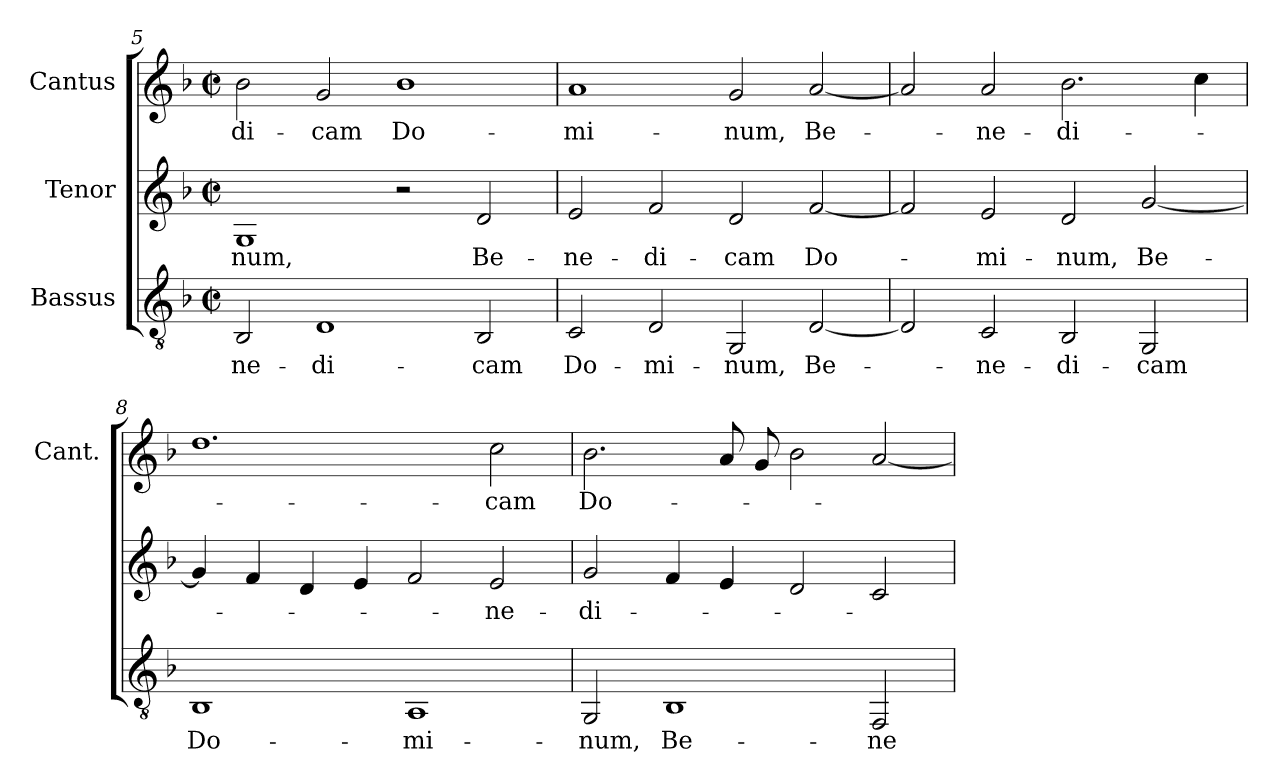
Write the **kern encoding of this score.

**kern	**text	**kern	**text	**kern	**text
*part3	*part3	*part2	*part2	*part1	*part1
*staff3	*staff3	*staff2	*staff2	*staff1	*staff1
*I"Bassus	*	*I"Tenor	*	*I"Cantus	*
*	*	*	*	*I'Cant.	*
!!LO:LB:g=z
*clefGv2	*	*clefG2	*	*clefG2	*
*k[b-]	*	*k[b-]	*	*k[b-]	*
*F:	*	*F:	*	*F:	*
*M2/2	*	*M2/2	*	*M2/2	*
*met(c|)	*	*met(c|)	*	*met(c|)	*
=5	=5	=5	=5	=5	=5
!	!LO:LY:b:color=#000000	!	!	!	!
!	!	!	!LO:LY:b:color=#000000	!	!
!	!	!	!	!	!LO:LY:b:color=#000000
2BB-i/	-ne-	1Gi	-num,	2b-i\	-di-
!	!LO:LY:b:color=#000000	!	!	!	!
!	!	!	!	!	!LO:LY:b:color=#000000
1Di	-di-	.	.	2gi/	-cam
!	!	!	!	!	!LO:LY:b:color=#000000
.	.	2r	.	1b-i	Do-
!	!LO:LY:b:color=#000000	!	!	!	!
!	!	!	!LO:LY:b:color=#000000	!	!
2BB-i/	-cam	2di/	Be-	.	.
=6	=6	=6	=6	=6	=6
!	!LO:LY:b:color=#000000	!	!	!	!
!	!	!	!LO:LY:b:color=#000000	!	!
!	!	!	!	!	!LO:LY:b:color=#000000
2Ci/	Do-	2ei/	-ne-	1ai	-mi-
!	!LO:LY:b:color=#000000	!	!	!	!
!	!	!	!LO:LY:b:color=#000000	!	!
2Di/	-mi-	2fi/	-di-	.	.
!	!LO:LY:b:color=#000000	!	!	!	!
!	!	!	!LO:LY:b:color=#000000	!	!
!	!	!	!	!	!LO:LY:b:color=#000000
2GGi/	-num,	2di/	-cam	2gi/	-num,
!	!LO:LY:b:color=#000000	!	!	!	!
!	!	!	!LO:LY:b:color=#000000	!	!
!	!	!	!	!	!LO:LY:b:color=#000000
[<2Di/	Be-	[<2fi/	Do-	[<2ai/	Be-
=7	=7	=7	=7	=7	=7
2Di/]	.	2fi/]	.	2ai/]	.
!	!LO:LY:b:color=#000000	!	!	!	!
!	!	!	!LO:LY:b:color=#000000	!	!
!	!	!	!	!	!LO:LY:b:color=#000000
2Ci/	-ne-	2ei/	-mi-	2ai/	-ne-
!	!LO:LY:b:color=#000000	!	!	!	!
!	!	!	!LO:LY:b:color=#000000	!	!
!	!	!	!	!	!LO:LY:b:color=#000000
2BB-i/	-di-	2di/	-num,	2.b-i\	-di-
!	!LO:LY:b:color=#000000	!	!	!	!
!	!	!	!LO:LY:b:color=#000000	!	!
2GGi/	-cam	[<2gi/	Be-	.	.
.	.	.	.	4cci\	.
=8	=8	=8	=8	=8	=8
!	!LO:LY:b:color=#000000	!	!	!	!
1BB-i	Do-	4gi/]	.	1.ddi	.
.	.	4fi/	.	.	.
.	.	4di/	.	.	.
.	.	4ei/	.	.	.
!	!LO:LY:b:color=#000000	!	!	!	!
1AAi	-mi-	2fi/	.	.	.
!	!	!	!LO:LY:b:color=#000000	!	!
!	!	!	!	!	!LO:LY:b:color=#000000
.	.	2ei/	-ne-	2cci\	-cam
=9	=9	=9	=9	=9	=9
!	!LO:LY:b:color=#000000	!	!	!	!
!	!	!	!LO:LY:b:color=#000000	!	!
!	!	!	!	!	!LO:LY:b:color=#000000
2GGi/	-num,	2gi/	-di-	2.b-i\	Do-
!	!LO:LY:b:color=#000000	!	!	!	!
1BB-i	Be-	4fi/	.	.	.
.	.	4ei/	.	8ai/	.
.	.	.	.	8gi/	.
.	.	2di/	.	2b-i\	.
!	!LO:LY:b:color=#000000	!	!	!	!
2FFi/	-ne-	2ci/	.	[<2ai/	.
=	=	=	=	=	=
*-	*-	*-	*-	*-	*-
